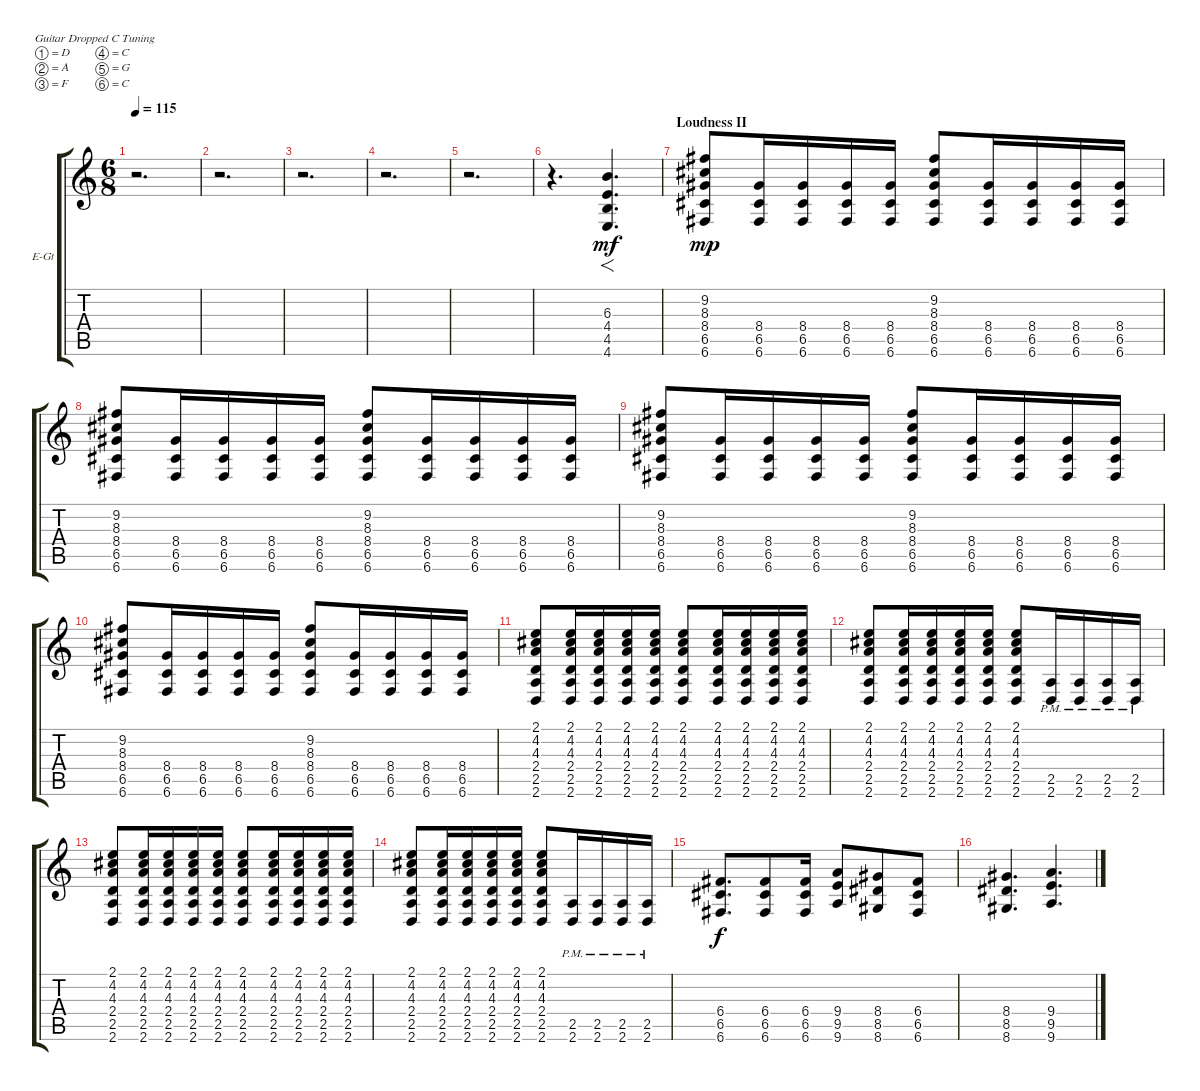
\bracketExtendMode groupsimilarinstruments
\firstSystemTrackNameOrientation horizontal
\otherSystemsTrackNameOrientation horizontal
\track ("Electric Guitar 2" "E-Gt") {instrument distortionguitar}
\staff {score tabs}
\tuning (D4 A3 F3 C3 G2 C2)
\ts (6 8)
\tempo 115
\clef g2
\ks c
r.2{d dy mf} |
r.2{d} |
r.2{d} |
r.2{d} |
r.2{d} |
r.4{d} (4.6 4.5 4.4 6.3).4{f d} |
\section ("" "Loudness II")
(9.2 8.3 8.4 6.5 6.6).8{dy mp} (6.6 6.5 8.4).16 (6.6 6.5 8.4).16 (6.6 6.5 8.4).16 (6.6 6.5 8.4).16 (9.2 8.3 8.4 6.5 6.6).8 (6.6 6.5 8.4).16 (6.6 6.5 8.4).16 (6.6 6.5 8.4).16 (6.6 6.5 8.4).16 |
(9.2 8.3 8.4 6.5 6.6).8 (6.6 6.5 8.4).16 (6.6 6.5 8.4).16 (6.6 6.5 8.4).16 (6.6 6.5 8.4).16 (9.2 8.3 8.4 6.5 6.6).8 (6.6 6.5 8.4).16 (6.6 6.5 8.4).16 (6.6 6.5 8.4).16 (6.6 6.5 8.4).16 |
(9.2 8.3 8.4 6.5 6.6).8 (6.6 6.5 8.4).16 (6.6 6.5 8.4).16 (6.6 6.5 8.4).16 (6.6 6.5 8.4).16 (9.2 8.3 8.4 6.5 6.6).8 (6.6 6.5 8.4).16 (6.6 6.5 8.4).16 (6.6 6.5 8.4).16 (6.6 6.5 8.4).16 |
(9.2 8.3 8.4 6.5 6.6).8 (6.6 6.5 8.4).16 (6.6 6.5 8.4).16 (6.6 6.5 8.4).16 (6.6 6.5 8.4).16 (9.2 8.3 8.4 6.5 6.6).8 (6.6 6.5 8.4).16 (6.6 6.5 8.4).16 (6.6 6.5 8.4).16 (6.6 6.5 8.4).16 |
(4.2 2.1 4.3 2.4 2.5 2.6).8 (2.6 2.5 2.4 4.3 4.2 2.1).16 (2.1 4.2 4.3 2.4 2.5 2.6).16 (2.1 4.2 4.3 2.4 2.5 2.6).16 (2.1 4.2 4.3 2.4 2.5 2.6).16 (4.2 2.1 4.3 2.4 2.5 2.6).8 (2.6 2.5 2.4 4.3 4.2 2.1).16 (2.1 4.2 4.3 2.4 2.5 2.6).16 (2.1 4.2 4.3 2.4 2.5 2.6).16 (2.1 4.2 4.3 2.4 2.5 2.6).16 |
(4.2 2.1 4.3 2.4 2.5 2.6).8 (2.6 2.5 2.4 4.3 4.2 2.1).16 (2.1 4.2 4.3 2.4 2.5 2.6).16 (2.1 4.2 4.3 2.4 2.5 2.6).16 (2.1 4.2 4.3 2.4 2.5 2.6).16 (2.6 2.5 2.4 4.3 4.2 2.1).8 (2.6{pm} 2.5{pm}).16 (2.6{pm} 2.5{pm}).16 (2.6{pm} 2.5{pm}).16 (2.6{pm} 2.5{pm}).16 |
(4.2 2.1 4.3 2.4 2.5 2.6).8 (2.6 2.5 2.4 4.3 4.2 2.1).16 (2.1 4.2 4.3 2.4 2.5 2.6).16 (2.1 4.2 4.3 2.4 2.5 2.6).16 (2.1 4.2 4.3 2.4 2.5 2.6).16 (4.2 2.1 4.3 2.4 2.5 2.6).8 (2.6 2.5 2.4 4.3 4.2 2.1).16 (2.1 4.2 4.3 2.4 2.5 2.6).16 (2.1 4.2 4.3 2.4 2.5 2.6).16 (2.1 4.2 4.3 2.4 2.5 2.6).16 |
(4.2 2.1 4.3 2.4 2.5 2.6).8 (2.6 2.5 2.4 4.3 4.2 2.1).16 (2.1 4.2 4.3 2.4 2.5 2.6).16 (2.1 4.2 4.3 2.4 2.5 2.6).16 (2.1 4.2 4.3 2.4 2.5 2.6).16 (2.6 2.5 2.4 4.3 4.2 2.1).8 (2.6{pm} 2.5{pm}).16 (2.6{pm} 2.5{pm}).16 (2.6{pm} 2.5{pm}).16 (2.6{pm} 2.5{pm}).16 |
(6.6 6.5 6.4).8{d dy f} (6.4 6.5 6.6).8 (6.6 6.5 6.4).16 (9.4 9.5 9.6).8 (8.4 8.5 8.6).8 (6.4 6.5 6.6).8 |
(8.6 8.5 8.4).4{d} (9.4 9.5 9.6).4{d}
